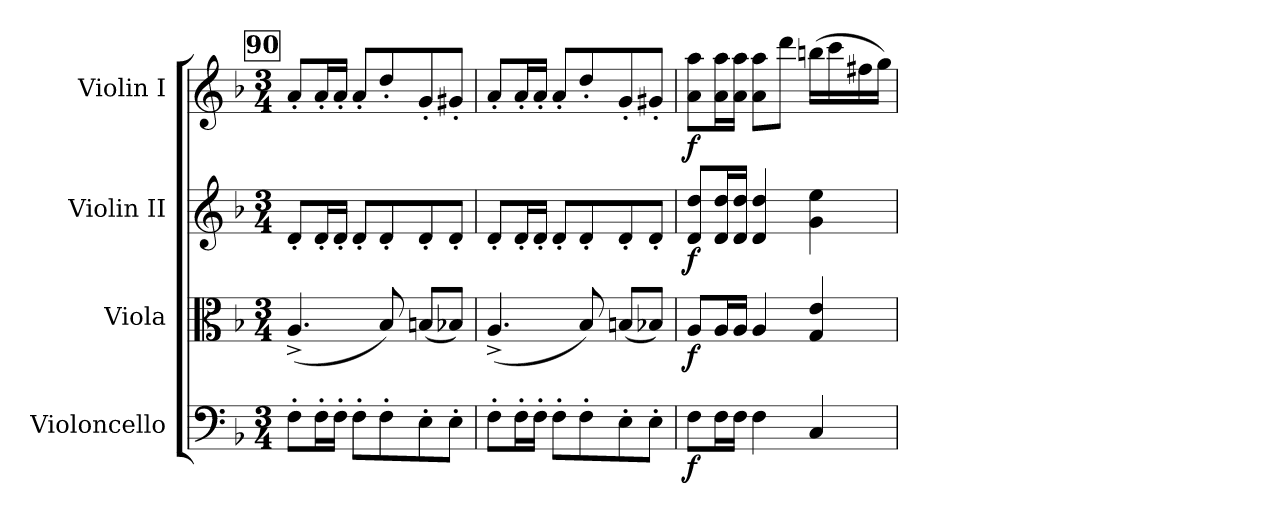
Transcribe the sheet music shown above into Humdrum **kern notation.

**kern	**dynam	**kern	**dynam	**kern	**dynam	**kern	**dynam
*part4	*part4	*part3	*part3	*part2	*part2	*part1	*part1
*staff4	*staff4	*staff3	*staff3	*staff2	*staff2	*staff1	*staff1
*I"Violoncello	*	*I"Viola	*	*I"Violin II	*	*I"Violin I	*
*I'Vc	*	*I'Vla	*	*I'Vln	*	*I'Vln	*
*clefF4	*	*clefC3	*	*clefG2	*	*clefG2	*
*k[b-]	*	*k[b-]	*	*k[b-]	*	*k[b-]	*
*M3/4	*	*M3/4	*	*M3/4	*	*M3/4	*
!!LO:REH:place=s1:a:B:fs=14:t=90
=301	=301	=301	=301	=301	=301	=301	=301
8F'\L	.	(4.A^/	.	8d'/L	.	8a'/L	.
16F'\L	.	.	.	16d'/L	.	16a'/L	.
16F'\JJ	.	.	.	16d'/JJ	.	16a'/JJ	.
8F'\L	.	.	.	8d'/L	.	8a'/L	.
8F'\	.	8B-/)	.	8d'/	.	8dd'/	.
8E'\	.	(8Bn/L	.	8d'/	.	8g'/	.
8E'\J	.	8B-X/J)	.	8d'/J	.	8g#X'/J	.
=302	=302	=302	=302	=302	=302	=302	=302
8F'\L	.	(4.A^/	.	8d'/L	.	8a'/L	.
16F'\L	.	.	.	16d'/L	.	16a'/L	.
16F'\JJ	.	.	.	16d'/JJ	.	16a'/JJ	.
8F'\L	.	.	.	8d'/L	.	8a'/L	.
8F'\	.	8B-/)	.	8d'/	.	8dd'/	.
8E'\	.	(8Bn/L	.	8d'/	.	8g'/	.
8E'\J	.	8B-X/J)	.	8d'/J	.	8g#X'/J	.
=303	=303	=303	=303	=303	=303	=303	=303
!	!LO:DY:b	!	!LO:DY:b	!	!LO:DY:b	!	!LO:DY:b
8F\L	f	8A/L	f	8d/ 8dd/L	f	8a\ 8aa\L	f
16F\L	.	16A/L	.	16d/ 16dd/L	.	16a\ 16aa\L	.
16F\JJ	.	16A/JJ	.	16d/ 16dd/JJ	.	16a\ 16aa\JJ	.
4F\	.	4A/	.	4d/ 4dd/	.	8a\ 8aa\L	.
.	.	.	.	.	.	8ddd\J	.
4C/	.	4G/ 4e/	.	4g\ 4ee\	.	(16bbn\LL	.
.	.	.	.	.	.	16ccc\	.
.	.	.	.	.	.	16ff#X\	.
.	.	.	.	.	.	16gg\JJ)	.
=	=	=	=	=	=	=	=
*-	*-	*-	*-	*-	*-	*-	*-
